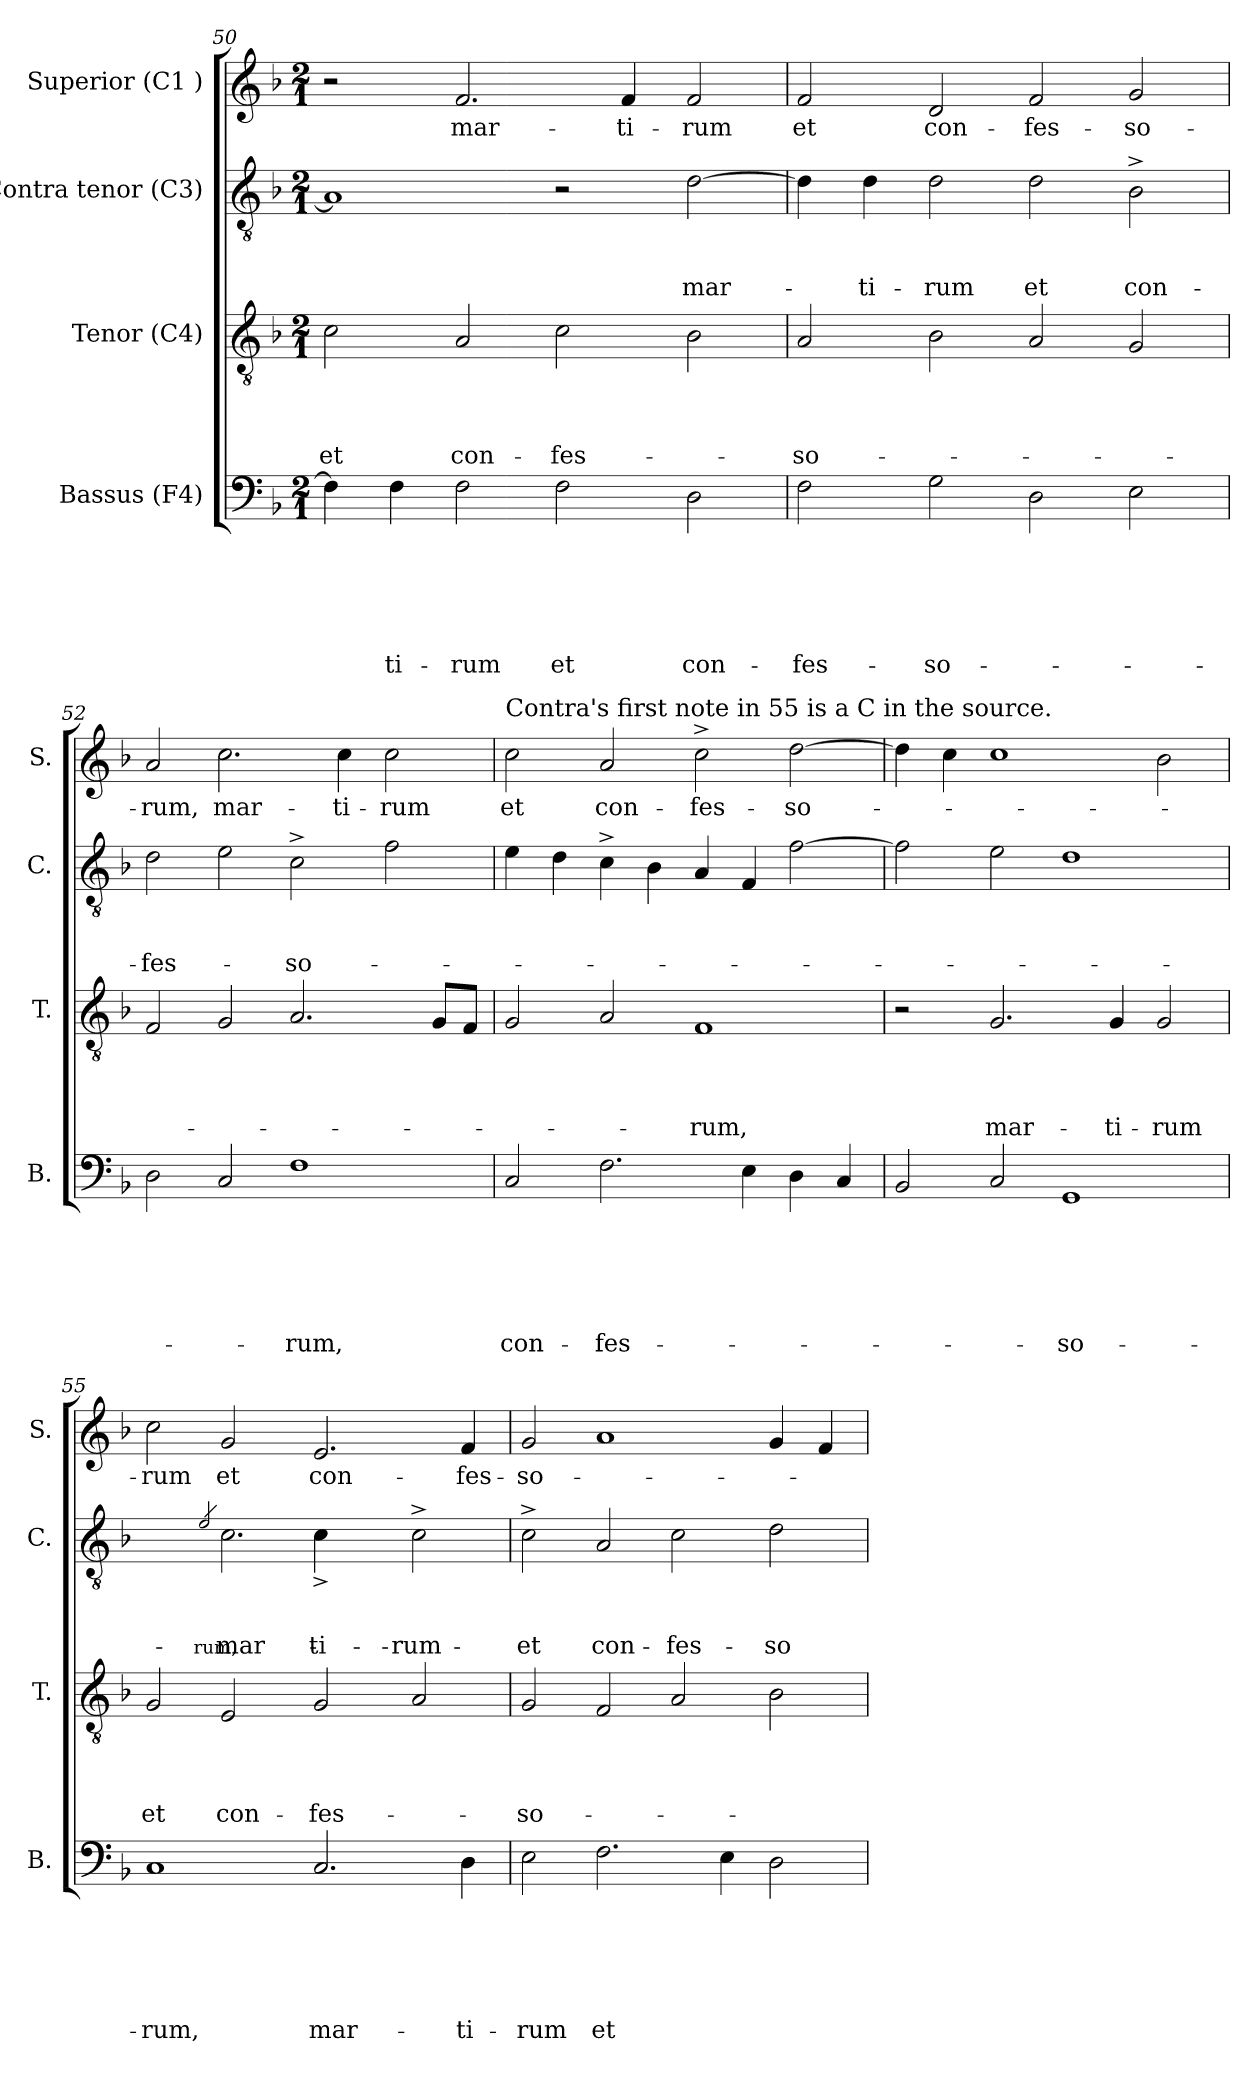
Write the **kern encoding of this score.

**kern	**text	**text	**text	**text	**text	**text	**kern	**text	**text	**text	**text	**kern	**text	**text	**text	**kern	**text
*part4	*part4	*part4	*part4	*part4	*part4	*part4	*part3	*part3	*part3	*part3	*part3	*part2	*part2	*part2	*part2	*part1	*part1
*staff4	*staff4	*staff4	*staff4	*staff4	*staff4	*staff4	*staff3	*staff3	*staff3	*staff3	*staff3	*staff2	*staff2	*staff2	*staff2	*staff1	*staff1
*I"Bassus (F4)	*	*	*	*	*	*	*I"Tenor (C4)	*	*	*	*	*I"Contra tenor (C3)	*	*	*	*I"Superior (C1 )	*
*I'B.	*	*	*	*	*	*	*I'T.	*	*	*	*	*I'C.	*	*	*	*I'S.	*
*clefF4	*	*	*	*	*	*	*clefGv2	*	*	*	*	*clefGv2	*	*	*	*clefG2	*
*k[b-]	*	*	*	*	*	*	*k[b-]	*	*	*	*	*k[b-]	*	*	*	*k[b-]	*
*F:	*	*	*	*	*	*	*F:	*	*	*	*	*F:	*	*	*	*F:	*
*M2/1	*	*	*	*	*	*	*M2/1	*	*	*	*	*M2/1	*	*	*	*M2/1	*
=50	=50	=50	=50	=50	=50	=50	=50	=50	=50	=50	=50	=50	=50	=50	=50	=50	=50
!	!	!	!	!	!	!	!	!	!	!	!LO:LY:b	!	!	!	!	!	!
4F\]	.	.	.	.	.	.	2c\	.	.	.	et	1A]	.	.	.	2r	.
!	!	!	!	!	!	!LO:LY:b	!	!	!	!	!	!	!	!	!	!	!
4F\	.	.	.	.	.	-ti-	.	.	.	.	.	.	.	.	.	.	.
!	!	!	!	!	!	!LO:LY:b	!	!	!	!	!LO:LY:b	!	!	!	!	!	!LO:LY:b
2F\	.	.	.	.	.	-rum	2A/	.	.	.	con-	.	.	.	.	2.f/	mar-
!	!	!	!	!	!	!LO:LY:b	!	!	!	!	!LO:LY:b	!	!	!	!	!	!
2F\	.	.	.	.	.	et	2c\	.	.	.	-fes-	2r	.	.	.	.	.
!	!	!	!	!	!	!	!	!	!	!	!	!	!	!	!	!	!LO:LY:b
.	.	.	.	.	.	.	.	.	.	.	.	.	.	.	.	4f/	-ti-
!	!	!	!	!	!	!LO:LY:b	!	!	!	!	!	!	!	!	!LO:LY:b	!	!LO:LY:b
2D\	.	.	.	.	.	con-	2B-\	.	.	.	.	[>2d\	.	.	mar-	2f/	-rum
=51	=51	=51	=51	=51	=51	=51	=51	=51	=51	=51	=51	=51	=51	=51	=51	=51	=51
!	!	!	!	!	!	!LO:LY:b	!	!	!	!	!LO:LY:b	!	!	!	!	!	!LO:LY:b
2F\	.	.	.	.	.	-fes-	2A/	.	.	.	-so-	4d\]	.	.	.	2f/	et
!	!	!	!	!	!	!	!	!	!	!	!	!	!	!	!LO:LY:b	!	!
.	.	.	.	.	.	.	.	.	.	.	.	4d\	.	.	-ti-	.	.
!	!	!	!	!	!	!LO:LY:b	!	!	!	!	!	!	!	!	!LO:LY:b	!	!LO:LY:b
2G\	.	.	.	.	.	-so-	2B-\	.	.	.	.	2d\	.	.	-rum	2d/	con-
!	!	!	!	!	!	!	!	!	!	!	!	!	!	!	!LO:LY:b	!	!LO:LY:b
2D\	.	.	.	.	.	.	2A/	.	.	.	.	2d\	.	.	et	2f/	-fes-
!	!	!	!	!	!	!	!	!	!	!	!	!	!	!	!LO:LY:b	!	!LO:LY:b
2E\	.	.	.	.	.	.	2G/	.	.	.	.	2B-^>\	.	.	con-	2g/	-so-
=52	=52	=52	=52	=52	=52	=52	=52	=52	=52	=52	=52	=52	=52	=52	=52	=52	=52
!	!	!	!	!	!	!	!	!	!	!	!	!	!	!	!LO:LY:b	!	!LO:LY:b
2D\	.	.	.	.	.	.	2F/	.	.	.	.	2d\	.	.	-fes-	2a/	-rum,
!	!	!	!	!	!	!	!	!	!	!	!	!	!	!	!	!	!LO:LY:b
2C/	.	.	.	.	.	.	2G/	.	.	.	.	2e\	.	.	.	2.cc\	mar-
!	!	!	!	!	!	!LO:LY:b	!	!	!	!	!	!	!	!	!LO:LY:b	!	!
1F	.	.	.	.	.	-rum,	2.A/	.	.	.	.	2c^>\	.	.	-so-	.	.
!	!	!	!	!	!	!	!	!	!	!	!	!	!	!	!	!	!LO:LY:b
.	.	.	.	.	.	.	.	.	.	.	.	.	.	.	.	4cc\	-ti-
!	!	!	!	!	!	!	!	!	!	!	!	!	!	!	!	!	!LO:LY:b
.	.	.	.	.	.	.	.	.	.	.	.	2f\	.	.	.	2cc\	-rum
.	.	.	.	.	.	.	8G/L	.	.	.	.	.	.	.	.	.	.
.	.	.	.	.	.	.	8F/J	.	.	.	.	.	.	.	.	.	.
!!LO:LB:g=z
=53	=53	=53	=53	=53	=53	=53	=53	=53	=53	=53	=53	=53	=53	=53	=53	=53	=53
!	!	!	!	!	!	!	!	!	!	!	!	!	!	!	!	!LO:TX:a:t=Contra's first note in 55 is a C in the source.	!
!	!	!	!	!	!	!LO:LY:b	!	!	!	!	!	!	!	!	!	!	!LO:LY:b
2C/	.	.	.	.	.	con-	2G/	.	.	.	.	4e\	.	.	.	2cc\	et
.	.	.	.	.	.	.	.	.	.	.	.	4d\	.	.	.	.	.
!	!	!	!	!	!	!LO:LY:b	!	!	!	!	!	!	!	!	!	!	!LO:LY:b
2.F\	.	.	.	.	.	-fes-	2A/	.	.	.	.	4c^>\	.	.	.	2a/	con-
.	.	.	.	.	.	.	.	.	.	.	.	4B-\	.	.	.	.	.
!	!	!	!	!	!	!	!	!	!	!	!LO:LY:b	!	!	!	!	!	!LO:LY:b
.	.	.	.	.	.	.	1F	.	.	.	-rum,	4A/	.	.	.	2cc^>\	-fes-
4E\	.	.	.	.	.	.	.	.	.	.	.	4F/	.	.	.	.	.
!	!	!	!	!	!	!	!	!	!	!	!	!	!	!	!	!	!LO:LY:b
4D\	.	.	.	.	.	.	.	.	.	.	.	[>2f\	.	.	.	[>2dd\	-so-
4C/	.	.	.	.	.	.	.	.	.	.	.	.	.	.	.	.	.
=54	=54	=54	=54	=54	=54	=54	=54	=54	=54	=54	=54	=54	=54	=54	=54	=54	=54
2BB-/	.	.	.	.	.	.	2r	.	.	.	.	2f\]	.	.	.	4dd\]	.
.	.	.	.	.	.	.	.	.	.	.	.	.	.	.	.	4cc\	.
!	!	!	!	!	!	!	!	!	!	!	!LO:LY:b	!	!	!	!	!	!
2C/	.	.	.	.	.	.	2.G/	.	.	.	mar-	2e\	.	.	.	1cc	.
!	!	!	!	!	!	!LO:LY:b	!	!	!	!	!	!	!	!	!	!	!
1GG	.	.	.	.	.	-so-	.	.	.	.	.	1d	.	.	.	.	.
!	!	!	!	!	!	!	!	!	!	!	!LO:LY:b	!	!	!	!	!	!
.	.	.	.	.	.	.	4G/	.	.	.	-ti-	.	.	.	.	.	.
!	!	!	!	!	!	!	!	!	!	!	!LO:LY:b	!	!	!	!	!	!
.	.	.	.	.	.	.	2G/	.	.	.	-rum	.	.	.	.	2b-\	.
=55	=55	=55	=55	=55	=55	=55	=55	=55	=55	=55	=55	=55	=55	=55	=55	=55	=55
!	!	!	!	!	!	!LO:LY:b	!	!	!	!	!LO:LY:b	!	!	!	!	!	!LO:LY:b
*	*	*	*	*	*	*	*	*	*	*	*	*^	*	*	*	*	*
1C	.	.	.	.	.	-rum,	2G/	.	.	.	et	2ryy	1ryy	.	.	.	2cc\	-rum
!	!	!	!	!	!	!	!	!	!	!	!	!	!	!	!	!LO:LY:b	!	!
.	.	.	.	.	.	.	.	.	.	.	.	2qe/	.	.	.	-rum,	.	.
!	!	!	!	!	!	!	!	!	!	!	!LO:LY:b	!	!	!	!	!LO:LY:b	!	!LO:LY:b
.	.	.	.	.	.	.	2E/	.	.	.	con-	2.c\	.	.	.	mar-	2g/	et
!	!	!	!	!	!	!LO:LY:b	!	!	!	!	!LO:LY:b	!	!	!	!	!LO:LY:b	!	!LO:LY:b
2.C/	.	.	.	.	.	mar-	2G/	.	.	.	-fes-	.	4c^<\	.	.	-ti-	2.e/	con-
.	.	.	.	.	.	.	.	.	.	.	.	2.ryy	4ryy	.	.	.	.	.
!	!	!	!	!	!	!	!	!	!	!	!	!	!	!	!	!LO:LY:b	!	!
.	.	.	.	.	.	.	2A/	.	.	.	.	.	2c^<\	.	.	-rum	.	.
!	!	!	!	!	!	!LO:LY:b	!	!	!	!	!	!	!	!	!	!	!	!LO:LY:b
4D\	.	.	.	.	.	-ti-	.	.	.	.	.	.	.	.	.	.	4f/	-fes-
*	*	*	*	*	*	*	*	*	*	*	*	*v	*v	*	*	*	*	*
=56	=56	=56	=56	=56	=56	=56	=56	=56	=56	=56	=56	=56	=56	=56	=56	=56	=56
!	!	!	!	!	!	!LO:LY:b	!	!	!	!	!LO:LY:b	!	!	!	!LO:LY:b	!	!LO:LY:b
2E\	.	.	.	.	.	-rum	2G/	.	.	.	-so-	2c^>\	.	.	et	2g/	-so-
!	!	!	!	!	!	!LO:LY:b	!	!	!	!	!	!	!	!	!LO:LY:b	!	!
2.F\	.	.	.	.	.	et	2F/	.	.	.	.	2A/	.	.	con-	1a	.
!	!	!	!	!	!	!	!	!	!	!	!	!	!	!	!LO:LY:b	!	!
.	.	.	.	.	.	.	2A/	.	.	.	.	2c\	.	.	-fes-	.	.
4E\	.	.	.	.	.	.	.	.	.	.	.	.	.	.	.	.	.
!	!	!	!	!	!	!	!	!	!	!	!	!	!	!	!LO:LY:b	!	!
2D\	.	.	.	.	.	.	2B-\	.	.	.	.	2d\	.	.	-so-	4g/	.
.	.	.	.	.	.	.	.	.	.	.	.	.	.	.	.	4f/	.
=	=	=	=	=	=	=	=	=	=	=	=	=	=	=	=	=	=
*-	*-	*-	*-	*-	*-	*-	*-	*-	*-	*-	*-	*-	*-	*-	*-	*-	*-
